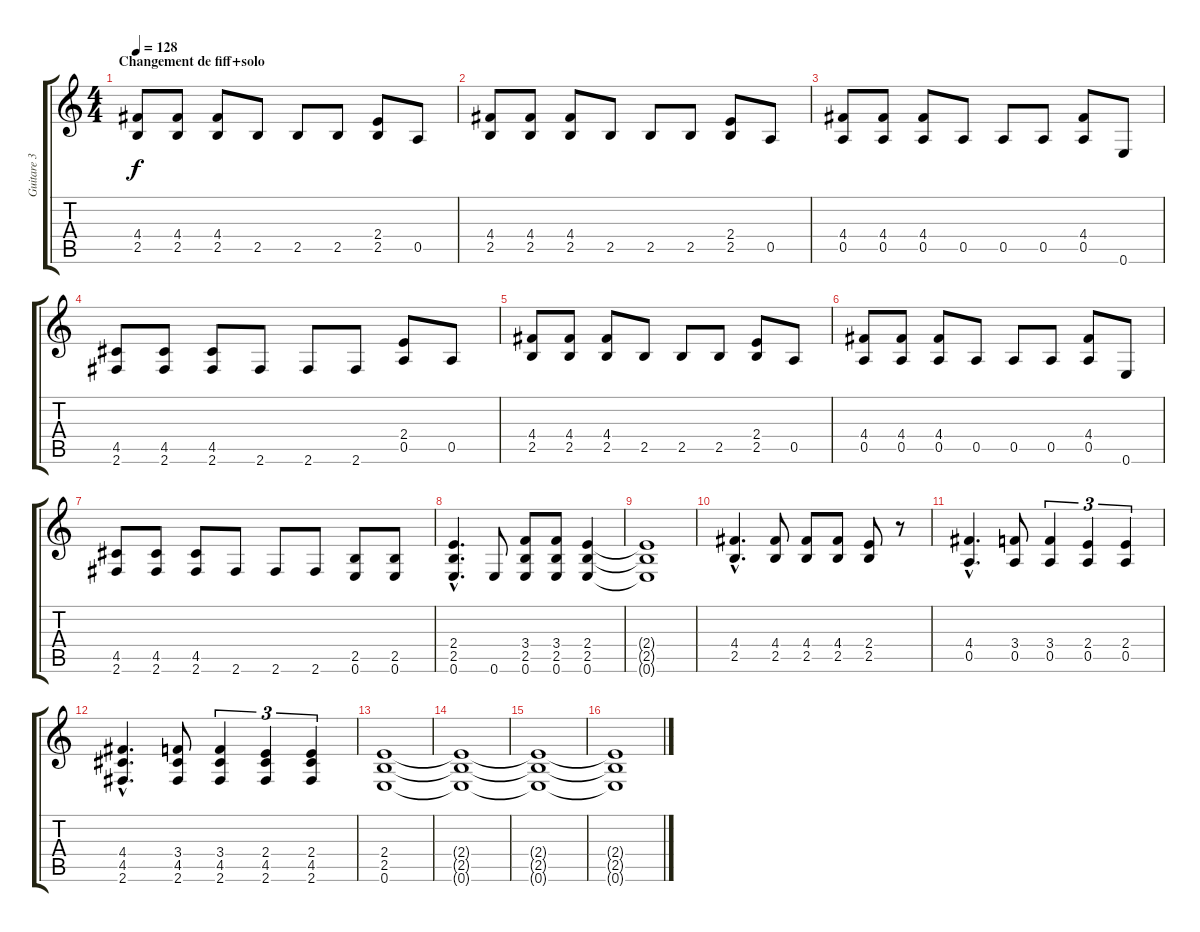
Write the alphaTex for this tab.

\track ("Guitare 3" "Guitare 3") {instrument distortionguitar}
\staff {score tabs}
\tuning (E4 B3 G3 D3 A2 E2) {hide}
\ts (4 4)
\section ("" "Changement de fiff+solo")
\tempo 128
\clef g2
\ks c
(4.4 2.5).8{dy f} (4.4 2.5).8 (4.4 2.5).8 2.5.8 2.5.8 2.5.8 (2.4 2.5).8 0.5.8 |
(4.4 2.5).8 (4.4 2.5).8 (4.4 2.5).8 2.5.8 2.5.8 2.5.8 (2.4 2.5).8 0.5.8 |
(4.4 0.5).8 (4.4 0.5).8 (4.4 0.5).8 0.5.8 0.5.8 0.5.8 (4.4 0.5).8 0.6.8 |
(4.5 2.6).8 (4.5 2.6).8 (4.5 2.6).8 2.6.8 2.6.8 2.6.8 (2.4 0.5).8 0.5.8 |
(4.4 2.5).8 (4.4 2.5).8 (4.4 2.5).8 2.5.8 2.5.8 2.5.8 (2.4 2.5).8 0.5.8 |
(4.4 0.5).8 (4.4 0.5).8 (4.4 0.5).8 0.5.8 0.5.8 0.5.8 (4.4 0.5).8 0.6.8 |
(4.5 2.6).8 (4.5 2.6).8 (4.5 2.6).8 2.6.8 2.6.8 2.6.8 (2.5 0.6).8 (2.5 0.6).8 |
(2.4{hac} 2.5{hac} 0.6{hac}).4{d} 0.6.8 (3.4 2.5 0.6).8 (3.4 2.5 0.6).8 (2.4 2.5 0.6).4 |
(2.4{t} 2.5{t} 0.6{t}).1 |
(4.4{hac} 2.5{hac}).4{d} (4.4 2.5).8 (4.4 2.5).8 (4.4 2.5).8 (2.4 2.5).8 r.8 |
(4.4{hac} 0.5{hac}).4{d} (3.4 0.5).8 (3.4 0.5).4{tu (3 2)} (2.4 0.5).4{tu (3 2)} (2.4 0.5).4{tu (3 2)} |
(4.4{hac} 4.5{hac} 2.6{hac}).4{d} (3.4 4.5 2.6).8 (3.4 4.5 2.6).4{tu (3 2)} (2.4 4.5 2.6).4{tu (3 2)} (2.4 4.5 2.6).4{tu (3 2)} |
(2.4 2.5 0.6).1 |
(2.4{t} 2.5{t} 0.6{t}).1 |
(2.4{t} 2.5{t} 0.6{t}).1 |
(2.4{t} 2.5{t} 0.6{t}).1
